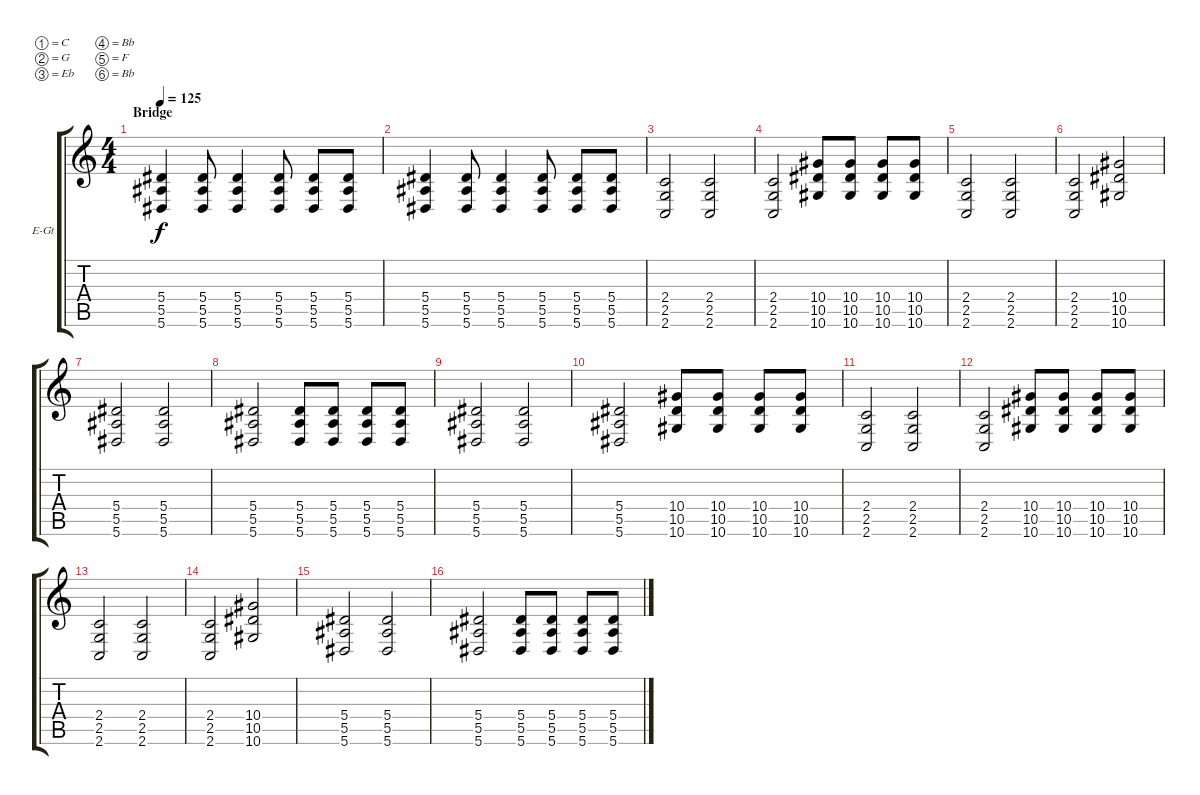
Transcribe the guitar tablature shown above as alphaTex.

\bracketExtendMode groupsimilarinstruments
\firstSystemTrackNameOrientation horizontal
\otherSystemsTrackNameOrientation horizontal
\track ("Rythm (Ben Burnley)" "E-Gt") {instrument overdrivenguitar}
\staff {score tabs}
\tuning (C4 G3 Eb3 Bb2 F2 Bb1)
\ts (4 4)
\section ("" "Bridge")
\tempo 125
\clef g2
\ks c
(5.4 5.5 5.6).4{dy f} (5.4 5.5 5.6).8 (5.4 5.5 5.6).4 (5.4 5.5 5.6).8 (5.4 5.5 5.6).8 (5.4 5.5 5.6).8 |
(5.4 5.5 5.6).4 (5.4 5.5 5.6).8 (5.4 5.5 5.6).4 (5.4 5.5 5.6).8 (5.4 5.5 5.6).8 (5.4 5.5 5.6).8 |
(2.4 2.5 2.6).2 (2.4 2.5 2.6).2 |
(2.4 2.5 2.6).2 (10.4 10.5 10.6).8 (10.4 10.5 10.6).8 (10.4 10.5 10.6).8 (10.4 10.5 10.6).8 |
(2.4 2.5 2.6).2 (2.4 2.5 2.6).2 |
(2.4 2.5 2.6).2 (10.4 10.5 10.6).2 |
(5.4 5.5 5.6).2 (5.4 5.5 5.6).2 |
(5.4 5.5 5.6).2 (5.4 5.5 5.6).8 (5.4 5.5 5.6).8 (5.4 5.5 5.6).8 (5.4 5.5 5.6).8 |
(5.4 5.5 5.6).2 (5.4 5.5 5.6).2 |
(5.4 5.5 5.6).2 (10.4 10.5 10.6).8 (10.4 10.5 10.6).8 (10.4 10.5 10.6).8 (10.4 10.5 10.6).8 |
(2.4 2.5 2.6).2 (2.4 2.5 2.6).2 |
(2.4 2.5 2.6).2 (10.4 10.5 10.6).8 (10.4 10.5 10.6).8 (10.4 10.5 10.6).8 (10.4 10.5 10.6).8 |
(2.4 2.5 2.6).2 (2.4 2.5 2.6).2 |
(2.4 2.5 2.6).2 (10.4 10.5 10.6).2 |
(5.4 5.5 5.6).2 (5.4 5.5 5.6).2 |
(5.4 5.5 5.6).2 (5.4 5.5 5.6).8 (5.4 5.5 5.6).8 (5.4 5.5 5.6).8 (5.4 5.5 5.6).8
